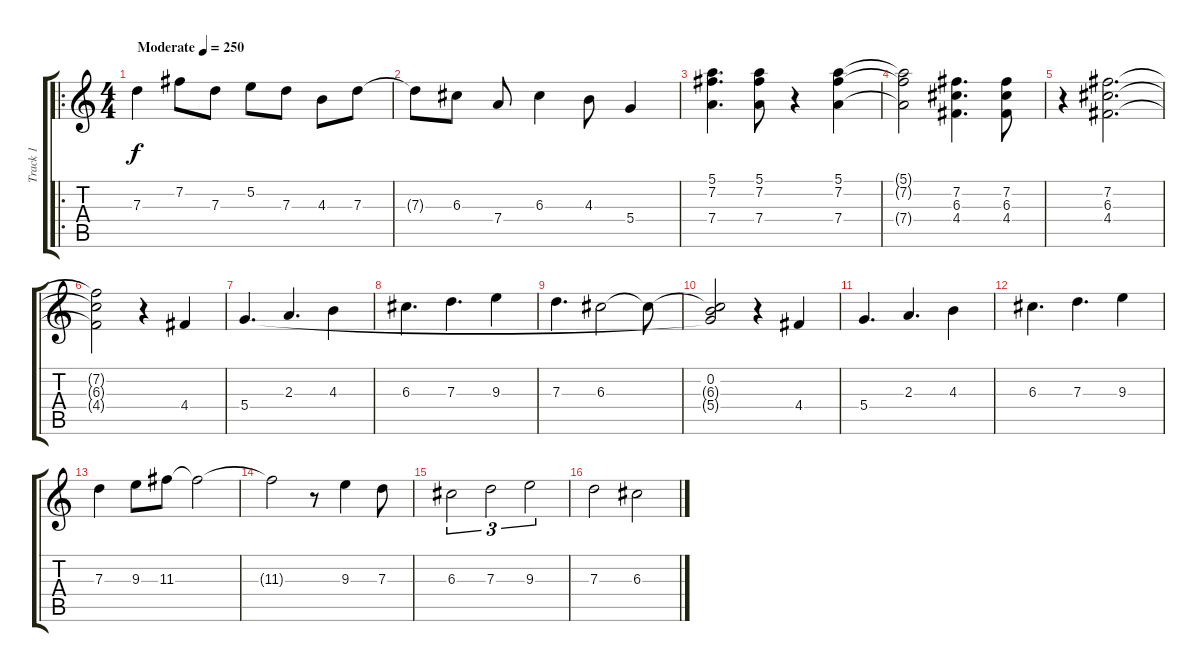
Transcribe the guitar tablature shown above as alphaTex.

\track ("Track 1" "Track 1") {instrument electricguitarjazz}
\staff {score tabs}
\tuning (E4 B3 G3 D3 A2 E2) {hide}
\ro
\ts (4 4)
\tempo (250 "Moderate")
\clef g2
\ks c
7.3.4{dy f instrument electricguitarjazz} 7.2.8 7.3.8 5.2.8 7.3.8 4.3.8 7.3.8 |
7.3{t}.8 6.3.8 7.4.8 6.3.4 4.3.8 5.4.4 |
(5.1 7.2 7.4).4{d} (5.1 7.2 7.4).8 r.4 (5.1 7.2 7.4).4 |
(5.1{t} 7.2{t} 7.4{t}).2 (7.2 6.3 4.4).4{d} (7.2 6.3 4.4).8 |
r.4 (7.2 6.3 4.4).2{d} |
(7.2{t} 6.3{t} 4.4{t}).2 r.4 4.4.4 |
5.4.4{d} 2.3.4{d} 4.3.4 |
6.3.4{d} 7.3.4{d} 9.3.4 |
7.3.4{d} 6.3.2 6.3{t}.8 |
(0.2 6.3{t} 5.4{t}).2 r.4 4.4.4 |
5.4.4{d} 2.3.4{d} 4.3.4 |
6.3.4{d} 7.3.4{d} 9.3.4 |
7.3.4 9.3.8 11.3.8 11.3{t}.2 |
11.3{t}.2 r.8 9.3.4 7.3.8 |
6.3.2{tu (3 2)} 7.3.2{tu (3 2)} 9.3.2{tu (3 2)} |
7.3.2 6.3.2
